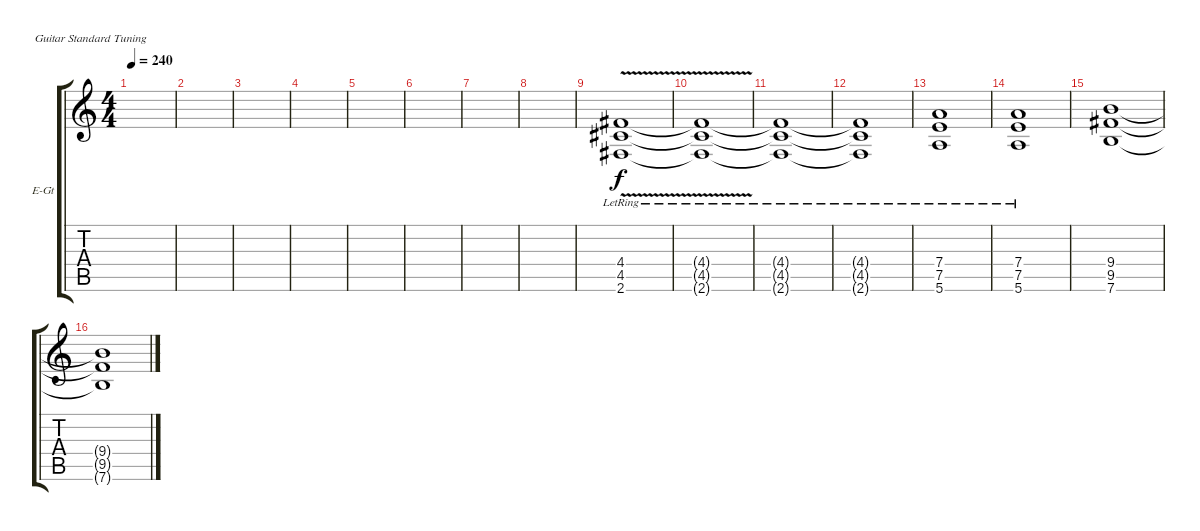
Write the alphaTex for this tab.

\defaultSystemsLayout 4
\bracketExtendMode groupsimilarinstruments
\firstSystemTrackNameOrientation horizontal
\otherSystemsTrackNameOrientation horizontal
\track ("Rythm Guitar" "E-Gt") {instrument distortionguitar}
\staff {score tabs}
\tuning (E4 B3 G3 D3 A2 E2)
\ts (4 4)
\tempo 240
\clef g2
\ks c
|
|
|
|
|
|
|
|
(2.6{v lr} 4.5{v lr} 4.4{v lr}).1 |
(2.6{lr t} 4.5{lr t} 4.4{lr t}).1 |
(2.6{lr t} 4.5{lr t} 4.4{lr t}).1 |
(2.6{lr t} 4.5{lr t} 4.4{lr t}).1 |
(5.6{lr} 7.5{lr} 7.4{lr}).1 |
(5.6{lr} 7.5{lr} 7.4{lr}).1 |
(7.6 9.5 9.4).1 |
(7.6{t} 9.5{t} 9.4{t}).1
